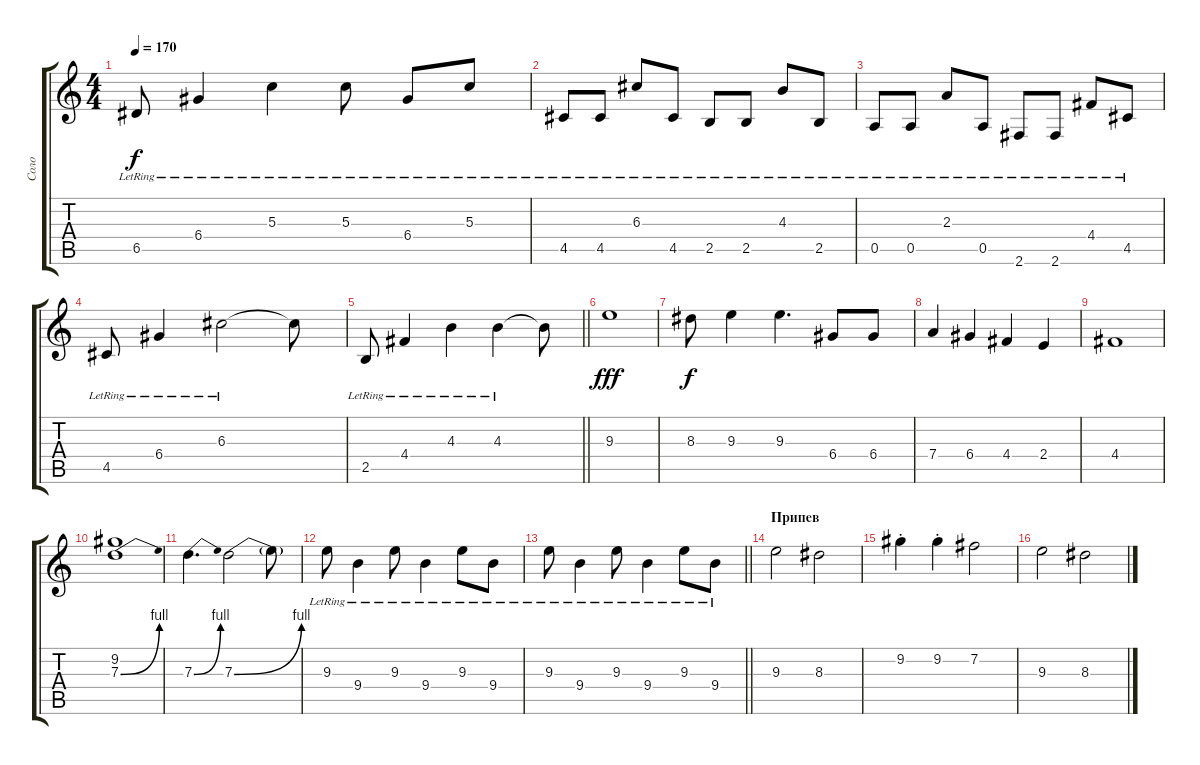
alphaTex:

\track ("Соло" "Соло") {instrument electricguitarclean}
\staff {score tabs}
\tuning (E4 B3 G3 D3 A2 E2) {hide}
\ts (4 4)
\tempo 170
\clef g2
\ks c
6.5{lr}.8{dy f} 6.4{lr}.4 5.3{lr}.4 5.3{lr}.8 6.4{lr}.8 5.3{lr}.8 |
4.5{lr}.8 4.5{lr}.8 6.3{lr}.8 4.5{lr}.8 2.5{lr}.8 2.5{lr}.8 4.3{lr}.8 2.5{lr}.8 |
0.5{lr}.8 0.5{lr}.8 2.3{lr}.8 0.5{lr}.8 2.6{lr}.8 2.6{lr}.8 4.4{lr}.8 4.5{lr}.8 |
4.5{lr}.8 6.4{lr}.4 6.3{lr}.2 6.3{t}.8 |
\barLineRight lightlight
2.5{lr}.8 4.4{lr}.4 4.3{lr}.4 4.3{lr}.4 4.3{t}.8 |
\section ("" " ")
9.3.1{dy fff} |
8.3.8{dy f} 9.3.4 9.3.4{d} 6.4.8 6.4.8 |
7.4.4 6.4.4 4.4.4 2.4.4 |
4.4.1 |
(9.2 7.3{be (bend 0 0 60 4)}).1 |
7.3{be (bend 0 0 60 4)}.4{d} 7.3{be (bend 0 0 60 4)}.2 7.3{t}.8 |
9.3{lr}.8 9.4{lr}.4 9.3{lr}.8 9.4{lr}.4 9.3{lr}.8 9.4{lr}.8 |
\barLineRight lightlight
9.3{lr}.8 9.4{lr}.4 9.3{lr}.8 9.4{lr}.4 9.3{lr}.8 9.4{lr}.8 |
\section ("" "Припев")
9.3.2 8.3.2 |
9.2{st}.4 9.2{st}.4 7.2.2 |
9.3.2 8.3.2
